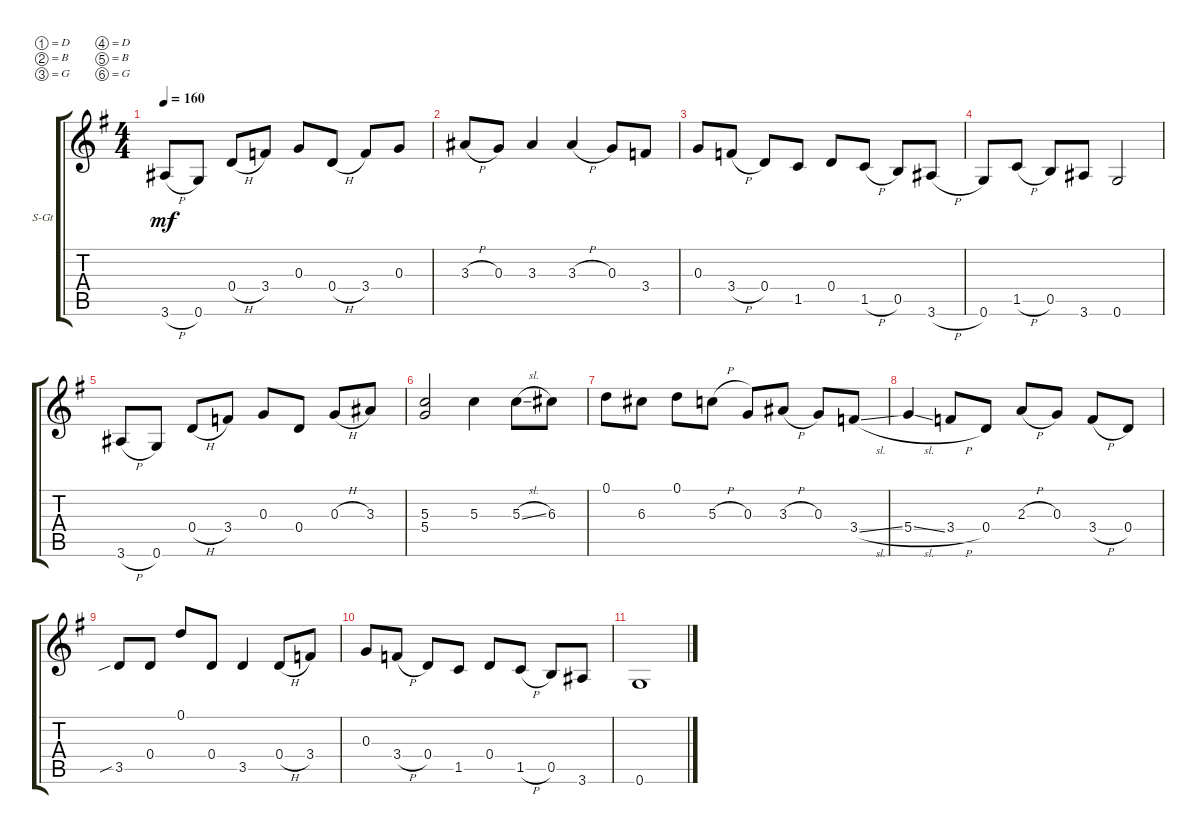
\defaultSystemsLayout 4
\bracketExtendMode groupsimilarinstruments
\firstSystemTrackNameOrientation horizontal
\otherSystemsTrackNameOrientation horizontal
\track ("Steel Guitar" "S-Gt") {instrument acousticgrandpiano}
\staff {score tabs}
\tuning (D4 B3 G3 D3 B2 G2)
\displaytranspose 12
\ts (4 4)
\tempo 160
\clef g2
\ks g
3.6{h}.8{dy mf instrument acousticgrandpiano} 0.6.8 0.4{h}.8 3.4.8 0.3.8 0.4{h}.8 3.4.8 0.3.8 |
3.3{h}.8 0.3.8 3.3.4 3.3{h}.4 0.3.8 3.4.8 |
0.3.8 3.4{h}.8 0.4.8 1.5.8 0.4.8 1.5{h}.8 0.5.8 3.6{h}.8 |
0.6.8 1.5{h}.8 0.5.8 3.6.8 0.6.2 |
3.6{h}.8 0.6.8 0.4{h}.8 3.4.8 0.3.8 0.4.8 0.3{h}.8 3.3.8 |
(5.3 5.4).2 5.3.4 5.3{sl}.8 6.3.8 |
0.1.8 6.3.8 0.1.8 5.3{h}.8 0.3.8 3.3{h}.8 0.3.8 3.4{sl}.8 |
5.4{sl}.4 3.4{h}.8 0.4.8 2.3{h}.8 0.3.8 3.4{h}.8 0.4.8 |
3.5{sib}.8 0.4.8 0.1.8 0.4.8 3.5.4 0.4{h}.8 3.4.8 |
0.3.8 3.4{h}.8 0.4.8 1.5.8 0.4.8 1.5{h}.8 0.5.8 3.6.8 |
0.6.1
